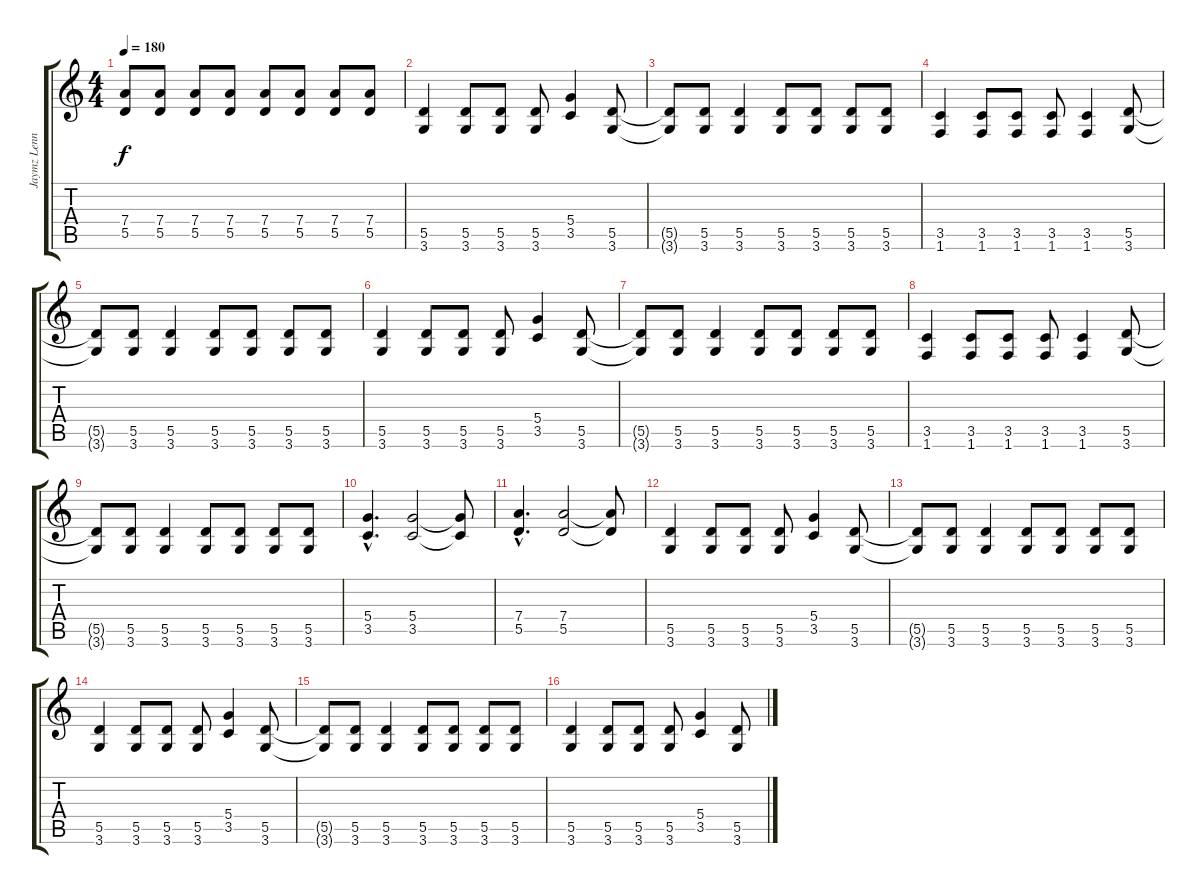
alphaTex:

\track ("Jaymz Lennfield" "Jaymz Lenn") {instrument distortionguitar}
\staff {score tabs}
\tuning (E4 B3 G3 D3 A2 E2) {hide}
\ts (4 4)
\tempo 180
\clef g2
\ks c
(7.4 5.5).8{dy f} (7.4 5.5).8 (7.4 5.5).8 (7.4 5.5).8 (7.4 5.5).8 (7.4 5.5).8 (7.4 5.5).8 (7.4 5.5).8 |
(5.5 3.6).4 (5.5 3.6).8 (5.5 3.6).8 (5.5 3.6).8 (5.4 3.5).4 (5.5 3.6).8 |
(5.5{t} 3.6{t}).8 (5.5 3.6).8 (5.5 3.6).4 (5.5 3.6).8 (5.5 3.6).8 (5.5 3.6).8 (5.5 3.6).8 |
(3.5 1.6).4 (3.5 1.6).8 (3.5 1.6).8 (3.5 1.6).8 (3.5 1.6).4 (5.5 3.6).8 |
(5.5{t} 3.6{t}).8 (5.5 3.6).8 (5.5 3.6).4 (5.5 3.6).8 (5.5 3.6).8 (5.5 3.6).8 (5.5 3.6).8 |
(5.5 3.6).4 (5.5 3.6).8 (5.5 3.6).8 (5.5 3.6).8 (5.4 3.5).4 (5.5 3.6).8 |
(5.5{t} 3.6{t}).8 (5.5 3.6).8 (5.5 3.6).4 (5.5 3.6).8 (5.5 3.6).8 (5.5 3.6).8 (5.5 3.6).8 |
(3.5 1.6).4 (3.5 1.6).8 (3.5 1.6).8 (3.5 1.6).8 (3.5 1.6).4 (5.5 3.6).8 |
(5.5{t} 3.6{t}).8 (5.5 3.6).8 (5.5 3.6).4 (5.5 3.6).8 (5.5 3.6).8 (5.5 3.6).8 (5.5 3.6).8 |
(5.4{hac} 3.5{hac}).4{d} (5.4 3.5).2 (5.4{t} 3.5{t}).8 |
(7.4{hac} 5.5{hac}).4{d} (7.4 5.5).2 (7.4{t} 5.5{t}).8 |
(5.5 3.6).4 (5.5 3.6).8 (5.5 3.6).8 (5.5 3.6).8 (5.4 3.5).4 (5.5 3.6).8 |
(5.5{t} 3.6{t}).8 (5.5 3.6).8 (5.5 3.6).4 (5.5 3.6).8 (5.5 3.6).8 (5.5 3.6).8 (5.5 3.6).8 |
(5.5 3.6).4 (5.5 3.6).8 (5.5 3.6).8 (5.5 3.6).8 (5.4 3.5).4 (5.5 3.6).8 |
(5.5{t} 3.6{t}).8 (5.5 3.6).8 (5.5 3.6).4 (5.5 3.6).8 (5.5 3.6).8 (5.5 3.6).8 (5.5 3.6).8 |
(5.5 3.6).4 (5.5 3.6).8 (5.5 3.6).8 (5.5 3.6).8 (5.4 3.5).4 (5.5 3.6).8
